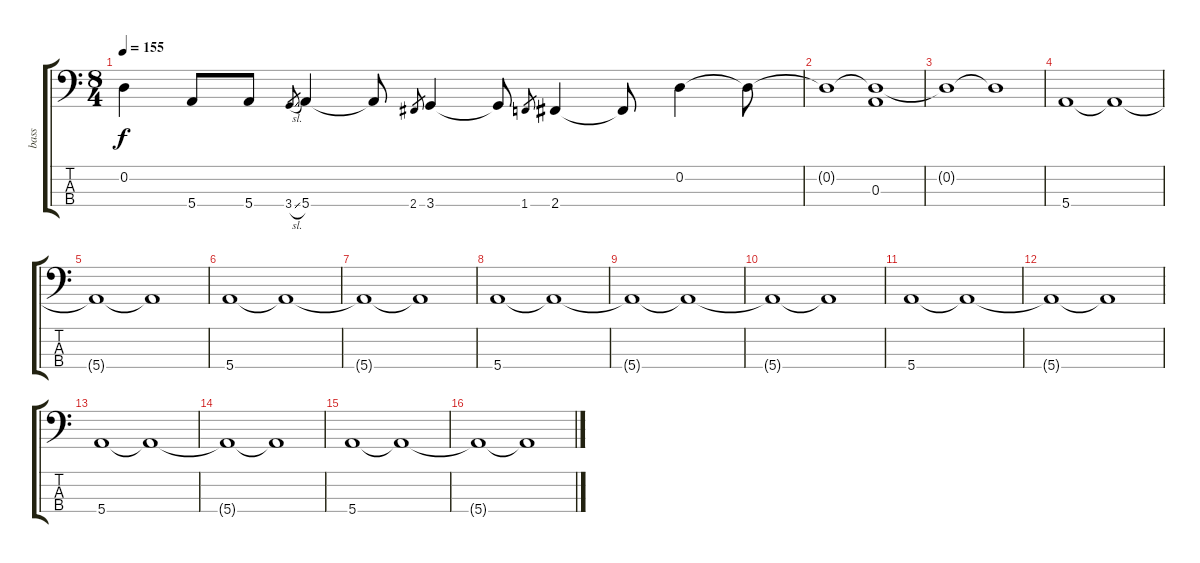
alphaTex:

\track ("bass" "bass") {instrument fretlessbass}
\staff {score tabs}
\tuning (G2 D2 A1 E1) {hide}
\ts (8 4)
\tempo 155
\clef f4
\ks c
0.2.4{dy f} 5.4.8 5.4.8 3.4{sl}.8{gr} 5.4.4 5.4{t}.8 2.4.8{gr} 3.4.4 3.4{t}.8 1.4.8{gr} 2.4.4 2.4{t}.8 0.2.4 0.2{t}.8 |
0.2{t}.1 (0.2{t} 0.3).1 |
0.2{t}.1 0.2{t}.1 |
5.4.1 5.4{t}.1 |
5.4{t}.1 5.4{t}.1 |
5.4.1 5.4{t}.1 |
5.4{t}.1 5.4{t}.1 |
5.4.1 5.4{t}.1 |
5.4{t}.1 5.4{t}.1 |
5.4{t}.1 5.4{t}.1 |
5.4.1 5.4{t}.1 |
5.4{t}.1 5.4{t}.1 |
5.4.1 5.4{t}.1 |
5.4{t}.1 5.4{t}.1 |
5.4.1 5.4{t}.1 |
5.4{t}.1 5.4{t}.1
